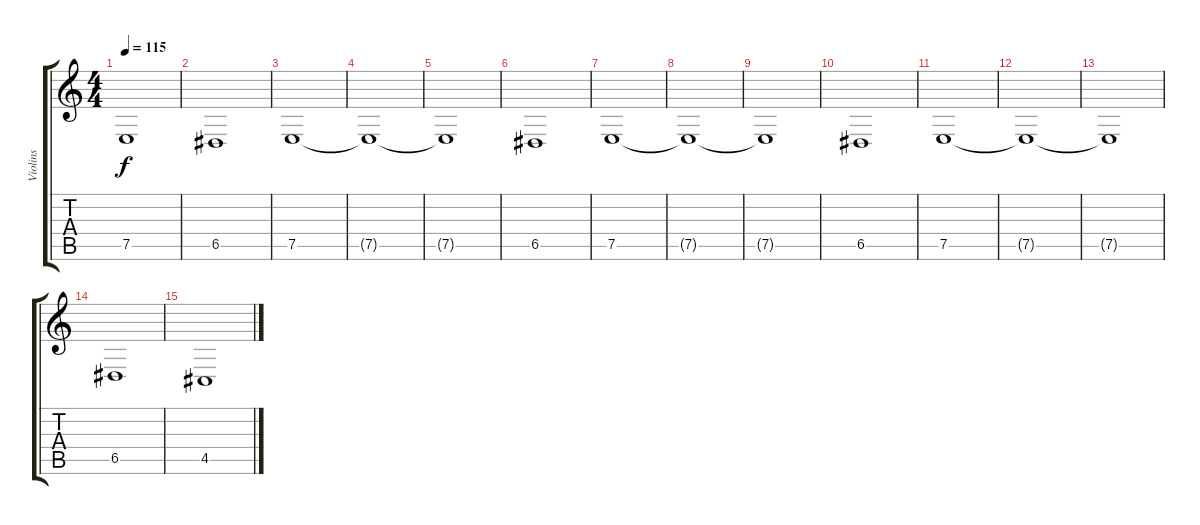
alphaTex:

\track ("Violins" "Violins") {instrument stringensemble2}
\staff {score tabs}
\tuning (E4 B3 G3 D3 A2 E2) {hide}
\ts (4 4)
\tempo 115
\clef g2
\ks c
7.5{t}.1{dy f} |
6.5.1 |
7.5.1 |
7.5{t}.1 |
7.5{t}.1 |
6.5.1 |
7.5.1 |
7.5{t}.1 |
7.5{t}.1 |
6.5.1 |
7.5.1 |
7.5{t}.1 |
7.5{t}.1 |
6.5.1 |
4.5.1
